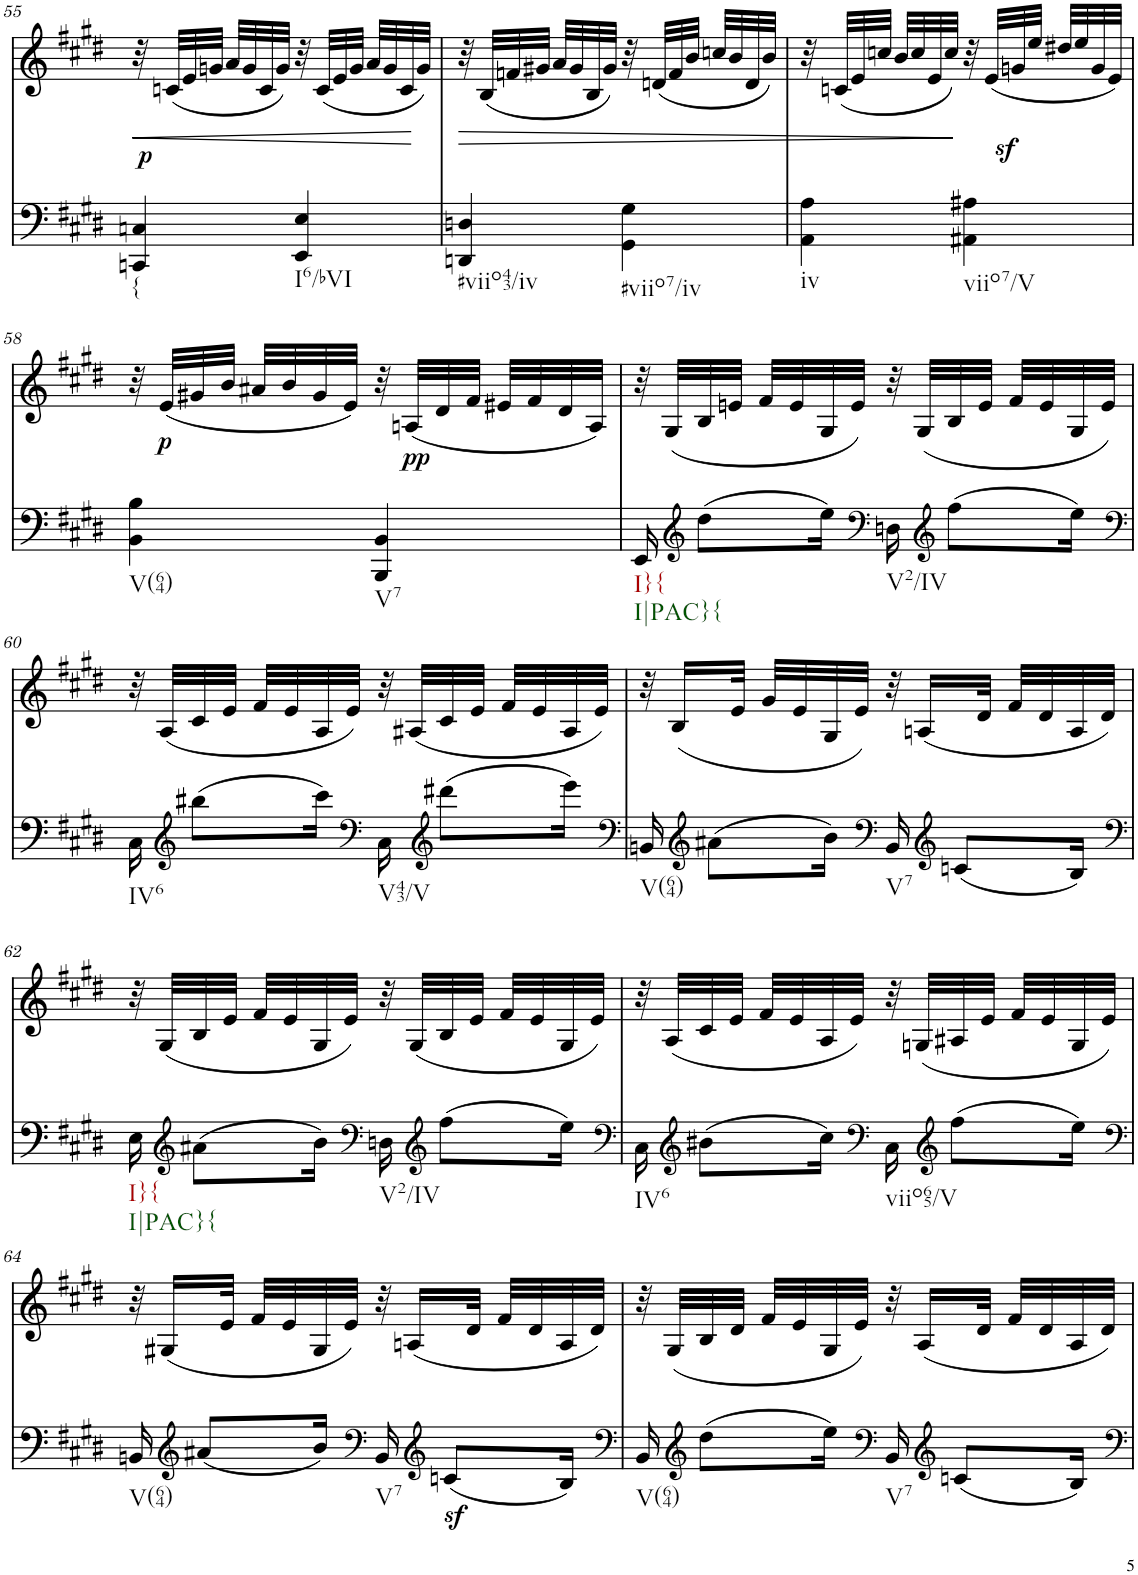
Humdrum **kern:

**kern	**dynam	**kern	**dynam
*part2	*part2	*part1	*part1
*staff2	*staff2	*staff1	*staff1
*I"piano	*	*I"piano	*
*I'Pno	*	*I'Pno	*
!!LO:PB:g=z
*clefF4	*	*clefG2	*
*k[f#c#g#d#]	*	*k[f#c#g#d#]	*
*E:	*	*E:	*
*M2/4	*	*M2/4	*
=55	=55	=55	=55
!LO:TX:b:t={	!	!	!
!	!LO:DY:a	!	!LO:HP:b
4CCn/ 4Cn/	p	32r	<
.	.	(32cn/LLL	.
.	.	32e/	.
.	.	32gn/JJJ	.
.	.	32a/LLL	.
.	.	32g/	.
.	.	32c/	.
.	.	32g/JJJ)	.
!LO:TX:b:t=I6/bVI	!	!	!
4EE/ 4E/	.	32r	.
.	.	(32c/LLL	.
.	.	32e/	.
.	.	32g/JJJ	.
.	.	32a/LLL	.
.	.	32g/	.
.	.	32c/	.
.	.	32g/JJJ)	.
.	.	.	[
=56	=56	=56	=56
!LO:TX:b:t=#viio43/iv	!	!	!
!	!	!	!LO:HP:b
4DDn/ 4Dn/	.	32r	>
.	.	(32B/LLL	.
.	.	32fn/	.
.	.	32g#X/JJJ	.
.	.	32a/LLL	.
.	.	32g#/	.
.	.	32B/	.
.	.	32g#/JJJ)	.
!LO:TX:b:t=#viio7/iv	!	!	!
4GG#\ 4G#\	.	32r	.
.	.	(32dn/LLL	.
.	.	32f/	.
.	.	32b/JJJ	.
.	.	32ccn/LLL	.
.	.	32b/	.
.	.	32d/	.
.	.	32b/JJJ)	.
=57	=57	=57	=57
!LO:TX:b:t=iv	!	!	!
4AA\ 4A\	.	32r	.
.	.	(32cn/LLL	.
.	.	32e/	.
.	.	32ccn/JJJ	.
.	.	32b/LLL	.
.	.	32cc/	.
.	.	32e/	.
.	.	32cc/JJJ)	.
!LO:TX:b:t=viio7/V	!	!	!
4AA#X\z> 4A#X\z>	.	32r	]
.	.	(32e/LLL	.
.	.	32gn/	.
.	.	32ee/JJJ	.
.	.	32dd#X/LLL	.
.	.	32ee/	.
.	.	32g/	.
.	.	32e/JJJ)	.
!!LO:LB:g=z
=58	=58	=58	=58
!LO:TX:b:t=V(64)	!	!	!
4BB\ 4B\	.	32r	.
!	!	!	!LO:DY:b
.	.	(32e/LLL	p
.	.	32g#X/	.
.	.	32b/JJJ	.
.	.	32a#X/LLL	.
.	.	32b/	.
.	.	32g#/	.
.	.	32e/JJJ)	.
!LO:TX:b:t=V7	!	!	!
!	!LO:DY:a	!	!
4BBB/ 4BB/	pp	32r	.
.	.	(32An/LLL	.
.	.	32d#/	.
.	.	32f#/JJJ	.
.	.	32e#X/LLL	.
.	.	32f#/	.
.	.	32d#/	.
.	.	32A/JJJ)	.
=59	=59	=59	=59
!LO:TX:b:t=I}{	!	!	!
!LO:TX:b:t=I|PAC}{	!	!	!
16EE/	.	32r	.
.	.	(32G#/LLL	.
*clefG2	*	*	*
(8dd#\L	.	32B/	.
.	.	32en/JJJ	.
.	.	32f#/LLL	.
.	.	32e/	.
16ee\Jk)	.	32G#/	.
.	.	32e/JJJ)	.
*clefF4	*	*	*
!LO:TX:b:t=V2/IV	!	!	!
16Dn\	.	32r	.
.	.	(32G#/LLL	.
*clefG2	*	*	*
(8ff#\L	.	32B/	.
.	.	32e/JJJ	.
.	.	32f#/LLL	.
.	.	32e/	.
16ee\Jk)	.	32G#/	.
.	.	32e/JJJ)	.
!!LO:LB:g=z
=60	=60	=60	=60
*clefF4	*	*	*
!LO:TX:b:t=IV6	!	!	!
16C#\	.	32r	.
.	.	(32A/LLL	.
*clefG2	*	*	*
(8bb#X\L	.	32c#/	.
.	.	32e/JJJ	.
.	.	32f#/LLL	.
.	.	32e/	.
16ccc#\Jk)	.	32A/	.
.	.	32e/JJJ)	.
*clefF4	*	*	*
!LO:TX:b:t=V43/V	!	!	!
16C#\	.	32r	.
.	.	(32A#X/LLL	.
*clefG2	*	*	*
(8ddd#X\L	.	32c#/	.
.	.	32e/JJJ	.
.	.	32f#/LLL	.
.	.	32e/	.
16eee\Jk)	.	32A#/	.
.	.	32e/JJJ)	.
=61	=61	=61	=61
*clefF4	*	*	*
!LO:TX:b:t=V(64)	!	!	!
16BBn/	.	32r	.
.	.	(16B/LL	.
*clefG2	*	*	*
(8a#X\L	.	.	.
.	.	32e/JJk	.
.	.	32g#/LLL	.
.	.	32e/	.
16b\Jk)	.	32G#/	.
.	.	32e/JJJ)	.
*clefF4	*	*	*
!LO:TX:b:t=V7	!	!	!
16BB/	.	32r	.
.	.	(16An/LL	.
*clefG2	*	*	*
(8cn/L	.	.	.
.	.	32d#/JJk	.
.	.	32f#/LLL	.
.	.	32d#/	.
16B/Jk)	.	32A/	.
.	.	32d#/JJJ)	.
!!LO:LB:g=z
=62	=62	=62	=62
*clefF4	*	*	*
!LO:TX:b:t=I}{	!	!	!
!LO:TX:b:t=I|PAC}{	!	!	!
16E\	.	32r	.
.	.	(32G#/LLL	.
*clefG2	*	*	*
(8a#X\L	.	32B/	.
.	.	32e/JJJ	.
.	.	32f#/LLL	.
.	.	32e/	.
16b\Jk)	.	32G#/	.
.	.	32e/JJJ)	.
*clefF4	*	*	*
!LO:TX:b:t=V2/IV	!	!	!
16Dn\	.	32r	.
.	.	(32G#/LLL	.
*clefG2	*	*	*
(8ff#\L	.	32B/	.
.	.	32e/JJJ	.
.	.	32f#/LLL	.
.	.	32e/	.
16ee\Jk)	.	32G#/	.
.	.	32e/JJJ)	.
=63	=63	=63	=63
*clefF4	*	*	*
!LO:TX:b:t=IV6	!	!	!
16C#\	.	32r	.
.	.	(32A/LLL	.
*clefG2	*	*	*
(8b#X\L	.	32c#/	.
.	.	32e/JJJ	.
.	.	32f#/LLL	.
.	.	32e/	.
16cc#\Jk)	.	32A/	.
.	.	32e/JJJ)	.
*clefF4	*	*	*
!LO:TX:b:t=viio65/V	!	!	!
16C#\	.	32r	.
.	.	(32Gn/LLL	.
*clefG2	*	*	*
(8ff#\L	.	32A#X/	.
.	.	32e/JJJ	.
.	.	32f#/LLL	.
.	.	32e/	.
16ee\Jk)	.	32G/	.
.	.	32e/JJJ)	.
!!LO:LB:g=z
=64	=64	=64	=64
*clefF4	*	*	*
!LO:TX:b:t=V(64)	!	!	!
16BBn/	.	32r	.
.	.	(16G#X/LL	.
*clefG2	*	*	*
(8a#X/L	.	.	.
.	.	32e/JJk	.
.	.	32f#/LLL	.
.	.	32e/	.
16b/Jk)	.	32G#/	.
.	.	32e/JJJ)	.
*clefF4	*	*	*
!LO:TX:b:t=V7	!	!	!
16BB/	.	32r	.
.	.	(16An/LL	.
*clefG2	*	*	*
(8cnz</L	.	.	.
.	.	32d#/JJk	.
.	.	32f#/LLL	.
.	.	32d#/	.
16B/Jk)	.	32A/	.
.	.	32d#/JJJ)	.
=65	=65	=65	=65
*clefF4	*	*	*
!LO:TX:b:t=V(64)	!	!	!
16BB/	.	32r	.
.	.	(32G#/LLL	.
*clefG2	*	*	*
(8dd#\L	.	32B/	.
.	.	32d#/JJJ	.
.	.	32f#/LLL	.
.	.	32e/	.
16ee\Jk)	.	32G#/	.
.	.	32e/JJJ)	.
*clefF4	*	*	*
!LO:TX:b:t=V7	!	!	!
16BB/	.	32r	.
.	.	(16A/LL	.
*clefG2	*	*	*
(8cn/L	.	.	.
.	.	32d#/JJk	.
.	.	32f#/LLL	.
.	.	32d#/	.
16B/Jk)	.	32A/	.
.	.	32d#/JJJ)	.
=	=	=	=
*-	*-	*-	*-
